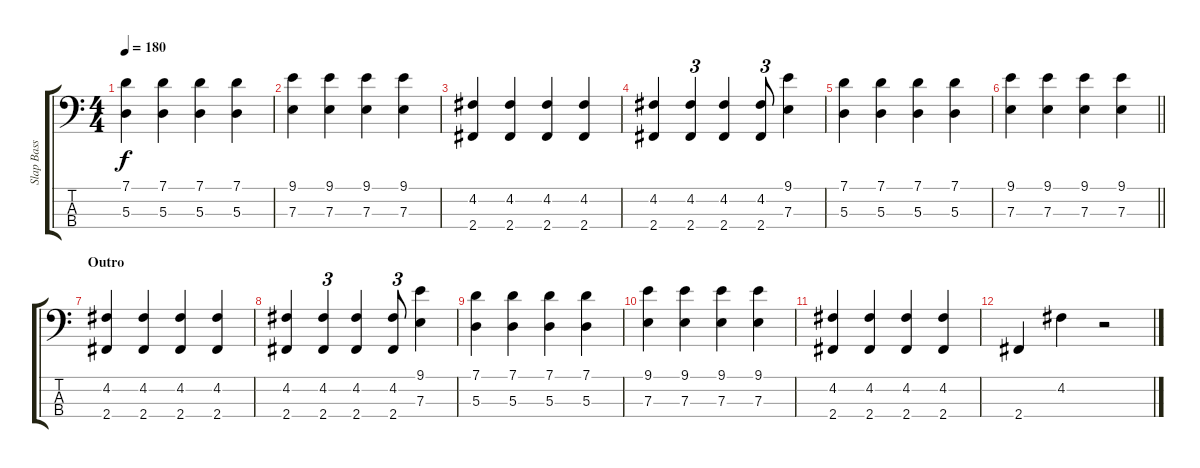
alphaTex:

\track ("Slap Bass" "Slap Bass") {instrument slapbass1}
\staff {score tabs}
\tuning (G2 D2 A1 E1) {hide}
\ts (4 4)
\tempo 180
\clef f4
\ks c
(7.1 5.3).4{dy f} (7.1 5.3).4 (7.1 5.3).4 (7.1 5.3).4 |
(9.1 7.3).4 (9.1 7.3).4 (9.1 7.3).4 (9.1 7.3).4 |
(4.2 2.4).4 (4.2 2.4).4 (4.2 2.4).4 (4.2 2.4).4 |
(4.2 2.4).4 (4.2 2.4).4{tu (3 2)} (4.2 2.4).4 (4.2 2.4).8{tu (3 2)} (9.1 7.3).4 |
(7.1 5.3).4 (7.1 5.3).4 (7.1 5.3).4 (7.1 5.3).4 |
\barLineRight lightlight
(9.1 7.3).4 (9.1 7.3).4 (9.1 7.3).4 (9.1 7.3).4 |
\section ("" "Outro")
(4.2 2.4).4 (4.2 2.4).4 (4.2 2.4).4 (4.2 2.4).4 |
(4.2 2.4).4 (4.2 2.4).4{tu (3 2)} (4.2 2.4).4 (4.2 2.4).8{tu (3 2)} (9.1 7.3).4 |
(7.1 5.3).4 (7.1 5.3).4 (7.1 5.3).4 (7.1 5.3).4 |
(9.1 7.3).4 (9.1 7.3).4 (9.1 7.3).4 (9.1 7.3).4 |
(4.2 2.4).4 (4.2 2.4).4 (4.2 2.4).4 (4.2 2.4).4 |
2.4.4 4.2.4 r.2
